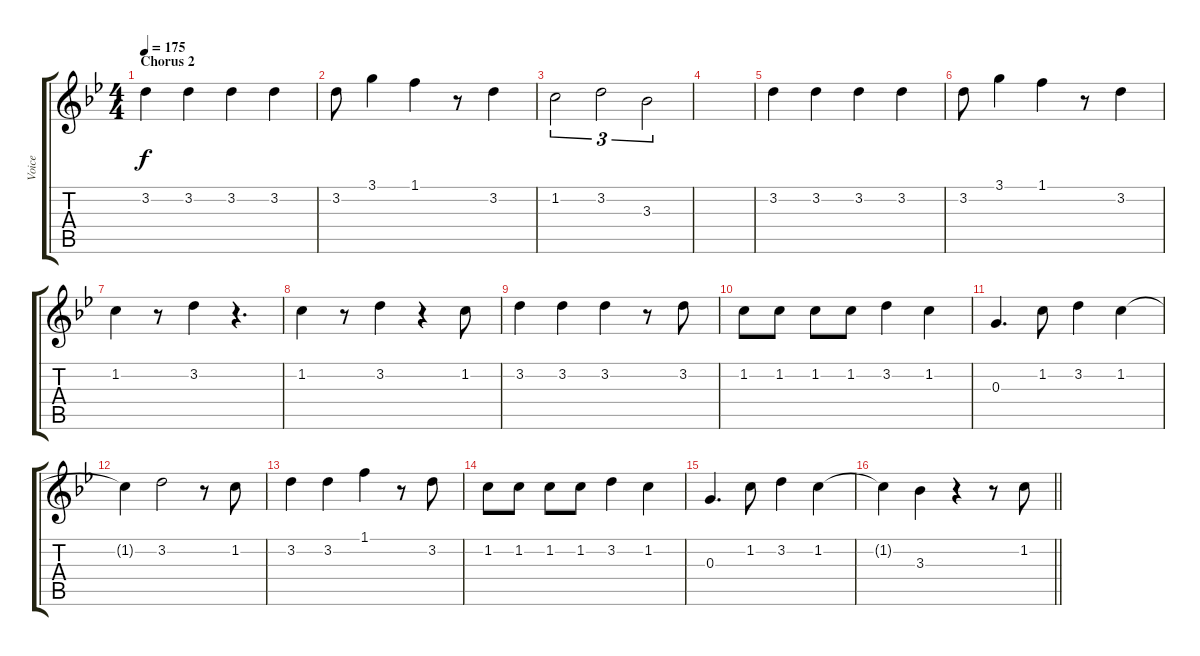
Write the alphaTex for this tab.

\track ("Voice" "Voice") {instrument tenorsax}
\staff {score tabs}
\tuning (E5 B4 G4 D4 A3 E3) {hide}
\ts (4 4)
\section ("" "Chorus 2")
\tempo 175
\clef g2
\ks bb
3.2.4{dy f} 3.2.4 3.2.4 3.2.4 |
3.2.8 3.1.4 1.1.4 r.8 3.2.4 |
1.2.2{tu (3 2)} 3.2.2{tu (3 2)} 3.3.2{tu (3 2)} |
|
3.2.4 3.2.4 3.2.4 3.2.4 |
3.2.8 3.1.4 1.1.4 r.8 3.2.4 |
1.2.4 r.8 3.2.4 r.4{d} |
1.2.4 r.8 3.2.4 r.4 1.2.8 |
3.2.4 3.2.4 3.2.4 r.8 3.2.8 |
1.2.8 1.2.8 1.2.8 1.2.8 3.2.4 1.2.4 |
0.3.4{d} 1.2.8 3.2.4 1.2.4 |
1.2{t}.4 3.2.2 r.8 1.2.8 |
3.2.4 3.2.4 1.1.4 r.8 3.2.8 |
1.2.8 1.2.8 1.2.8 1.2.8 3.2.4 1.2.4 |
0.3.4{d} 1.2.8 3.2.4 1.2.4 |
\barLineRight lightlight
1.2{t}.4 3.3.4 r.4 r.8 1.2.8
